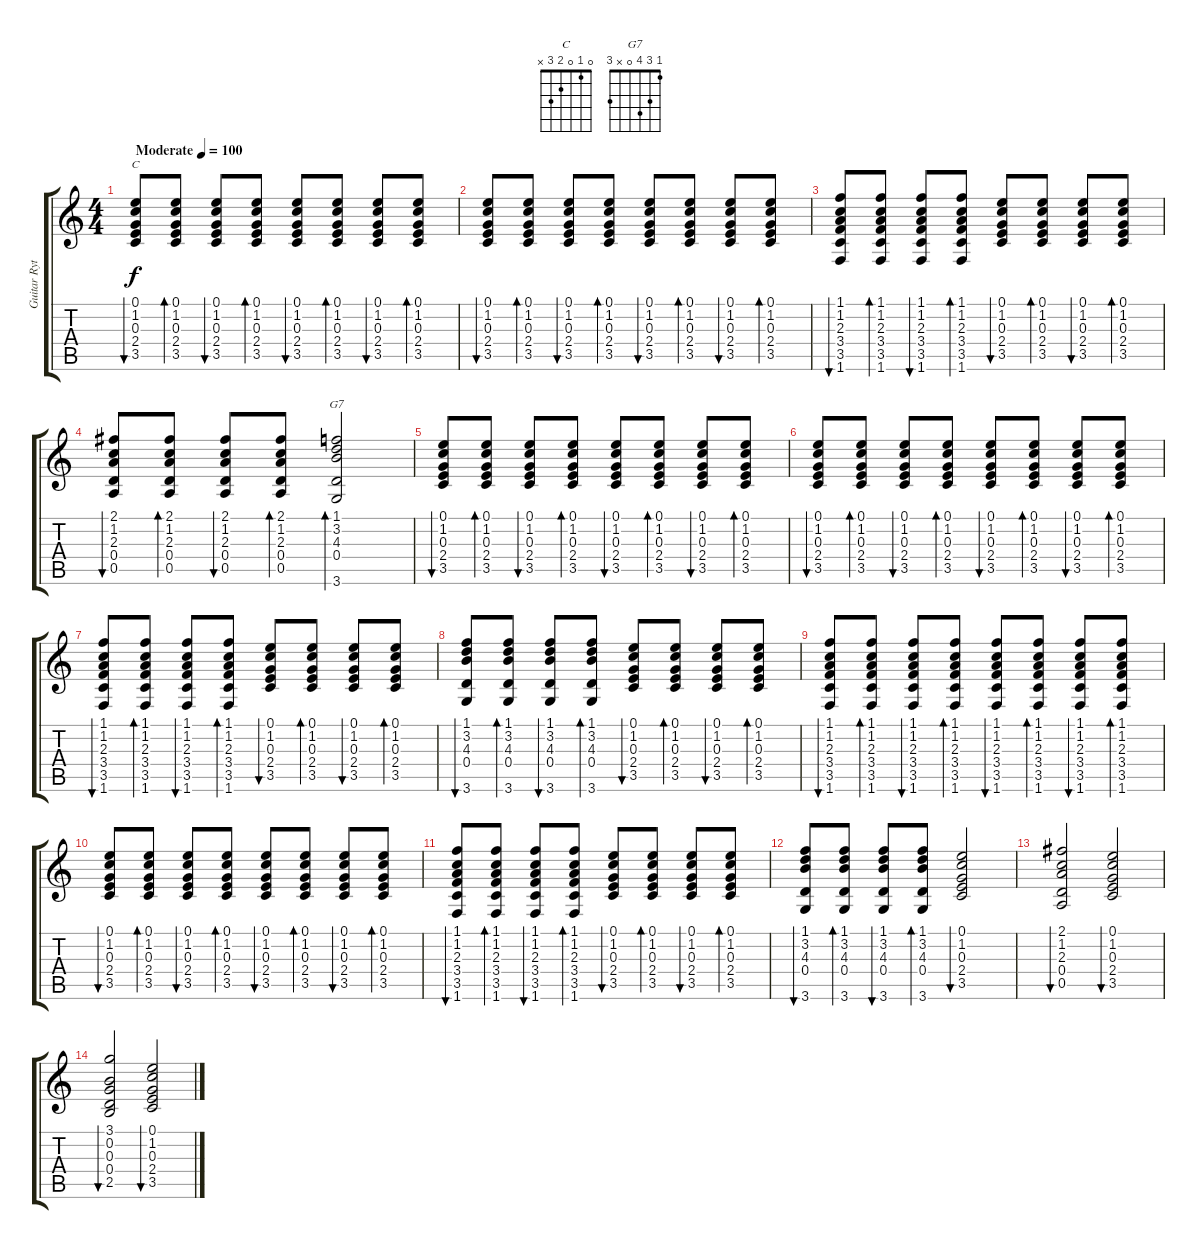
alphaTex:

\track ("Guitar Rythm" "Guitar Ryt") {instrument acousticguitarsteel}
\staff {score tabs}
\tuning (E4 B3 G3 D3 A2 E2) {hide}
\chord ("C" 0 1 0 2 3 x)
\chord ("G7" 1 3 4 0 x 3)
\ts (4 4)
\tempo (100 "Moderate")
\clef g2
\ks c
(0.1 1.2 0.3 2.4 3.5).8{bu 30 ch "C" dy f instrument acousticguitarsteel} (0.1 1.2 0.3 2.4 3.5).8{bd 30} (0.1 1.2 0.3 2.4 3.5).8{bu 30} (0.1 1.2 0.3 2.4 3.5).8{bd 30} (0.1 1.2 0.3 2.4 3.5).8{bu 30} (0.1 1.2 0.3 2.4 3.5).8{bd 30} (0.1 1.2 0.3 2.4 3.5).8{bu 30} (0.1 1.2 0.3 2.4 3.5).8{bd 30} |
(0.1 1.2 0.3 2.4 3.5).8{bu 30} (0.1 1.2 0.3 2.4 3.5).8{bd 30} (0.1 1.2 0.3 2.4 3.5).8{bu 30} (0.1 1.2 0.3 2.4 3.5).8{bd 30} (0.1 1.2 0.3 2.4 3.5).8{bu 30} (0.1 1.2 0.3 2.4 3.5).8{bd 30} (0.1 1.2 0.3 2.4 3.5).8{bu 30} (0.1 1.2 0.3 2.4 3.5).8{bd 30} |
(1.1 1.2 2.3 3.4 3.5 1.6).8{bu 30} (1.1 1.2 2.3 3.4 3.5 1.6).8{bd 30} (1.1 1.2 2.3 3.4 3.5 1.6).8{bu 30} (1.1 1.2 2.3 3.4 3.5 1.6).8{bd 30} (0.1 1.2 0.3 2.4 3.5).8{bu 30} (0.1 1.2 0.3 2.4 3.5).8{bd 30} (0.1 1.2 0.3 2.4 3.5).8{bu 30} (0.1 1.2 0.3 2.4 3.5).8{bd 30} |
(2.1 1.2 2.3 0.4 0.5).8{bu 30} (2.1 1.2 2.3 0.4 0.5).8{bd 30} (2.1 1.2 2.3 0.4 0.5).8{bu 30} (2.1 1.2 2.3 0.4 0.5).8{bd 30} (1.1 3.2 4.3 0.4 3.6).2{bd 480 ch "G7"} |
(0.1 1.2 0.3 2.4 3.5).8{bu 30} (0.1 1.2 0.3 2.4 3.5).8{bd 30} (0.1 1.2 0.3 2.4 3.5).8{bu 30} (0.1 1.2 0.3 2.4 3.5).8{bd 30} (0.1 1.2 0.3 2.4 3.5).8{bu 30} (0.1 1.2 0.3 2.4 3.5).8{bd 30} (0.1 1.2 0.3 2.4 3.5).8{bu 30} (0.1 1.2 0.3 2.4 3.5).8{bd 30} |
(0.1 1.2 0.3 2.4 3.5).8{bu 30} (0.1 1.2 0.3 2.4 3.5).8{bd 30} (0.1 1.2 0.3 2.4 3.5).8{bu 30} (0.1 1.2 0.3 2.4 3.5).8{bd 30} (0.1 1.2 0.3 2.4 3.5).8{bu 30} (0.1 1.2 0.3 2.4 3.5).8{bd 30} (0.1 1.2 0.3 2.4 3.5).8{bu 30} (0.1 1.2 0.3 2.4 3.5).8{bd 30} |
(1.1 1.2 2.3 3.4 3.5 1.6).8{bu 30} (1.1 1.2 2.3 3.4 3.5 1.6).8{bd 30} (1.1 1.2 2.3 3.4 3.5 1.6).8{bu 30} (1.1 1.2 2.3 3.4 3.5 1.6).8{bd 30} (0.1 1.2 0.3 2.4 3.5).8{bu 30} (0.1 1.2 0.3 2.4 3.5).8{bd 30} (0.1 1.2 0.3 2.4 3.5).8{bu 30} (0.1 1.2 0.3 2.4 3.5).8{bd 30} |
(1.1 3.2 4.3 0.4 3.6).8{bu 30} (1.1 3.2 4.3 0.4 3.6).8{bd 30} (1.1 3.2 4.3 0.4 3.6).8{bu 30} (1.1 3.2 4.3 0.4 3.6).8{bd 480} (0.1 1.2 0.3 2.4 3.5).8{bu 30} (0.1 1.2 0.3 2.4 3.5).8{bd 30} (0.1 1.2 0.3 2.4 3.5).8{bu 30} (0.1 1.2 0.3 2.4 3.5).8{bd 30} |
(1.1 1.2 2.3 3.4 3.5 1.6).8{bu 30} (1.1 1.2 2.3 3.4 3.5 1.6).8{bd 30} (1.1 1.2 2.3 3.4 3.5 1.6).8{bu 30} (1.1 1.2 2.3 3.4 3.5 1.6).8{bd 30} (1.1 1.2 2.3 3.4 3.5 1.6).8{bu 30} (1.1 1.2 2.3 3.4 3.5 1.6).8{bd 30} (1.1 1.2 2.3 3.4 3.5 1.6).8{bu 30} (1.1 1.2 2.3 3.4 3.5 1.6).8{bd 30} |
(0.1 1.2 0.3 2.4 3.5).8{bu 30} (0.1 1.2 0.3 2.4 3.5).8{bd 30} (0.1 1.2 0.3 2.4 3.5).8{bu 30} (0.1 1.2 0.3 2.4 3.5).8{bd 30} (0.1 1.2 0.3 2.4 3.5).8{bu 30} (0.1 1.2 0.3 2.4 3.5).8{bd 30} (0.1 1.2 0.3 2.4 3.5).8{bu 30} (0.1 1.2 0.3 2.4 3.5).8{bd 30} |
(1.1 1.2 2.3 3.4 3.5 1.6).8{bu 30} (1.1 1.2 2.3 3.4 3.5 1.6).8{bd 30} (1.1 1.2 2.3 3.4 3.5 1.6).8{bu 30} (1.1 1.2 2.3 3.4 3.5 1.6).8{bd 30} (0.1 1.2 0.3 2.4 3.5).8{bu 30} (0.1 1.2 0.3 2.4 3.5).8{bd 30} (0.1 1.2 0.3 2.4 3.5).8{bu 30} (0.1 1.2 0.3 2.4 3.5).8{bd 30} |
(1.1 3.2 4.3 0.4 3.6).8{bu 30} (1.1 3.2 4.3 0.4 3.6).8{bd 30} (1.1 3.2 4.3 0.4 3.6).8{bu 30} (1.1 3.2 4.3 0.4 3.6).8{bd 480} (0.1 1.2 0.3 2.4 3.5).2{bu 480} |
(2.1 1.2 2.3 0.4 0.5).2{bu 480} (0.1 1.2 0.3 2.4 3.5).2{bu 480} |
(3.1 0.2 0.3 0.4 2.5).2{bu 480} (0.1 1.2 0.3 2.4 3.5).2{bu 480}
